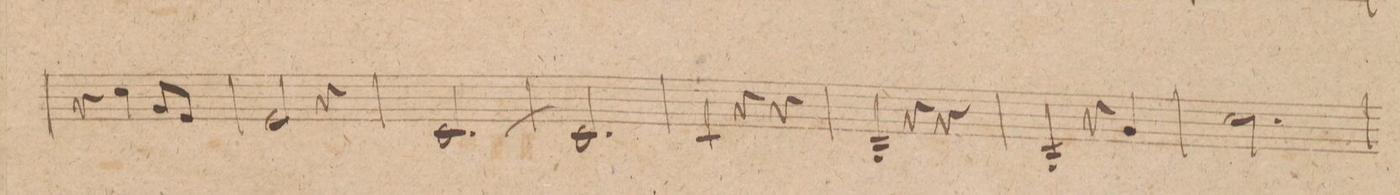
**kern	**dynam
*I"Corno 2do in D	*
*clefG2	*
*k[f#c#]	*
*M3/4	*
4r	.
4d\	.
8A/L	.
8F#/J	.
=60	=60
2F#/	.
4r	.
=61	=61
[>2.D/	.
=62	=62
2.D/]	.
=63	=63
4D/	.
4r	.
4r	.
=64	=64
4AA/	.
4r	.
4r	.
=65	=65
4AA/	.
4r	.
4A/	.
=66	=66
*2\right	*
2.d\	.
=67	=67
*-	*-
